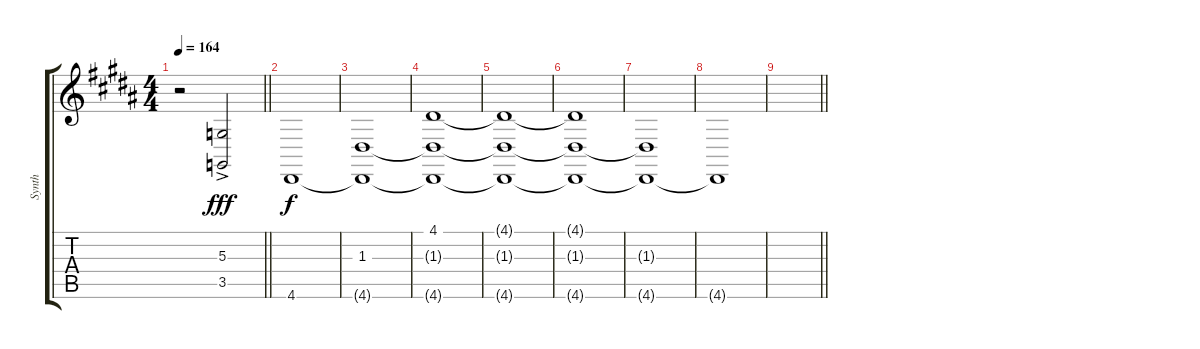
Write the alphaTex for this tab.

\track ("Synth" "Synth") {instrument pad6metallic}
\staff {score tabs}
\tuning (B3 Gb3 D3 A2 E2 B1) {hide}
\ts (4 4)
\tempo 164
\clef g2
\barLineRight lightlight
\ks g#minor
r.2{dy fff} (5.3{ac} 3.5{ac}).2 |
4.6.1{dy f} |
(1.3 4.6{t}).1 |
(4.1 1.3{t} 4.6{t}).1 |
(4.1{t} 1.3{t} 4.6{t}).1 |
(4.1{t} 1.3{t} 4.6{t}).1 |
(1.3{t} 4.6{t}).1 |
4.6{t}.1 |
\barLineRight lightlight
